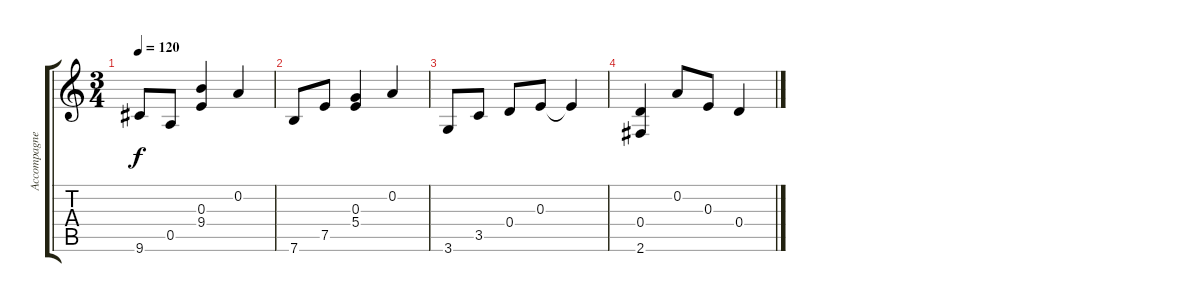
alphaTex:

\track ("Accompagnement" "Accompagne") {instrument acousticguitarsteel}
\staff {score tabs}
\tuning (E4 A3 E3 D3 A2 E2) {hide}
\ts (3 4)
\tempo 120
\clef g2
\ks c
9.6.8{dy f} 0.5.8 (0.3 9.4).4 0.2.4 |
7.6.8 7.5.8 (0.3 5.4).4 0.2.4 |
3.6.8 3.5.8 0.4.8 0.3.8 0.3{t}.4 |
(0.4 2.6).4 0.2.8 0.3.8 0.4.4
